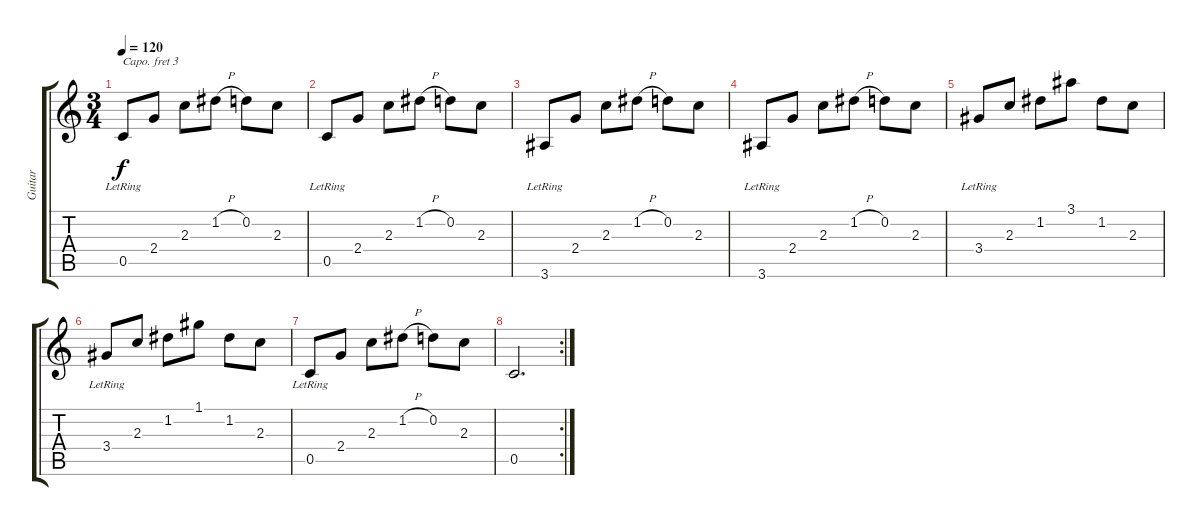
\track ("Guitar" "Guitar") {instrument acousticguitarnylon}
\staff {score tabs}
\capo 3
\tuning (E4 B3 G3 D3 A2 E2) {hide}
\ts (3 4)
\tempo 120
\clef g2
\ks c
0.5{lr}.8{dy f instrument acousticguitarnylon} 2.4.8 2.3.8 1.2{h}.8 0.2.8 2.3.8 |
0.5{lr}.8 2.4.8 2.3.8 1.2{h}.8 0.2.8 2.3.8 |
3.6{lr}.8 2.4.8 2.3.8 1.2{h}.8 0.2.8 2.3.8 |
3.6{lr}.8 2.4.8 2.3.8 1.2{h}.8 0.2.8 2.3.8 |
3.4{lr}.8 2.3.8 1.2.8 3.1.8 1.2.8 2.3.8 |
3.4{lr}.8 2.3.8 1.2.8 1.1.8 1.2.8 2.3.8 |
0.5{lr}.8 2.4.8 2.3.8 1.2{h}.8 0.2.8 2.3.8 |
\rc 2
0.5.2{d}
